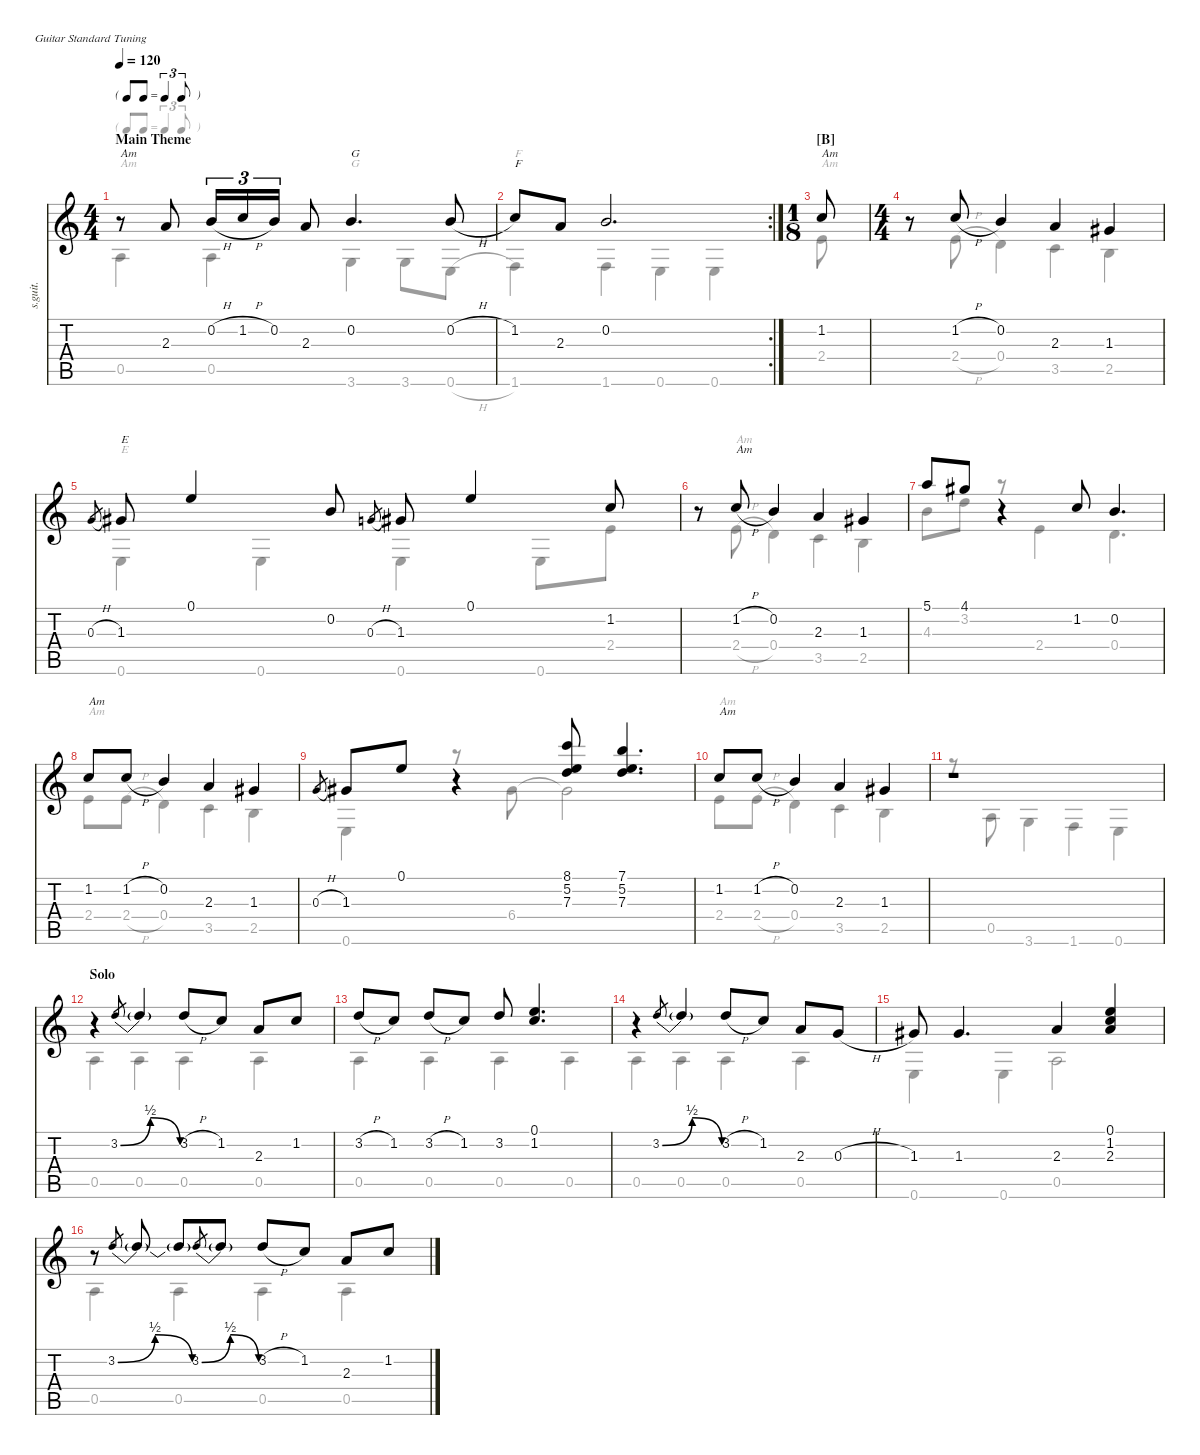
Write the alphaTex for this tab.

\defaultSystemsLayout 4
\hideDynamics
\bracketExtendMode nobrackets
\otherSystemsTrackNameOrientation horizontal
\track ("Steel Guitar" "s.guit.") {instrument acousticguitarsteel}
\staff {score tabs}
\tuning (E4 B3 G3 D3 A2 E2)
\voice
\ts (4 4)
\tf triplet8th
\section ("" "Main Theme")
\tempo 120
\clef g2
\scale
1.03638
\ks c
r.8{txt "Am" dy mf instrument acousticguitarsteel beam Up} 2.3.8{beam Up} 0.2{h}.16{tu (3 2) beam Up} 1.2{h}.16{tu (3 2) beam Up} 0.2.16{tu (3 2) beam Up} 2.3.8{beam Up} 0.2.4{d txt "G" beam Up} 0.2{h}.8{beam Up} |
\rc 2
\scale
0.963623 1.2.8{txt "F" beam Up} 2.3.8{beam Up} 0.2.2{d beam Up} |
\ts (1 8)
\beaming (8 1)
\section ("B" "")
\scale
0.348133 1.2.8{txt "Am" beam Up} |
\ts (4 4)
\beaming (8 2 2 2 2)
\scale
1.21757 r.8{beam Up} 1.2{h}.8{beam Up} 0.2.4{beam Up} 2.3.4{beam Up} 1.3{acc #}.4{beam Up} |
\scale
1.4343 0.3{h}.8{gr beam Up} 1.3{acc #}.8{txt "E" beam Up} 0.1.4{beam Up} 0.2.8{beam Up} 0.3{h}.8{gr beam Up} 1.3{acc #}.8{beam Up} 0.1.4{beam Up} 1.2.8{beam Up} |
\scale
1.03051 r.8{beam Up} 1.2{h}.8{txt "Am" beam Up} 0.2.4{beam Up} 2.3.4{beam Up} 1.3{acc #}.4{beam Up} |
\scale
0.969493 5.1.8{beam Up} 4.1{acc #}.8{beam Up} r.4{beam Up} 1.2.8{beam Up} 0.2.4{d beam Up} |
\scale
1.03051 1.2.8{txt "Am" beam Up} 1.2{h}.8{beam Up} 0.2.4{beam Up} 2.3.4{beam Up} 1.3{acc #}.4{beam Up} |
\scale
0.969493 0.3{h}.8{gr beam Up} 1.3{acc #}.8{beam Up} 0.1.8{beam Up} r.4{beam Up} (8.1 5.2 7.3).8{beam Up} (7.1 5.2 7.3).4{d beam Up} |
\scale
1.02601 1.2.8{txt "Am" beam Up} 1.2{h}.8{beam Up} 0.2.4{beam Up} 2.3.4{beam Up} 1.3{acc #}.4{beam Up} |
\scale
0.973987 r.1{beam Up} |
\section ("" "Solo")
\scale
1.03051 r.4{beam Up} 3.2{be (bendrelease 0 0 9.6 2 20.4 2 30 0)}.8{gr beam Up} 3.2{t}.4{beam Up} 3.2{h}.8{beam Up} 1.2.8{beam Up} 2.3.8{beam Up} 1.2.8{beam Up} |
\scale
0.969493 3.2{h}.8{beam Up} 1.2.8{beam Up} 3.2{h}.8{beam Up} 1.2.8{beam Up} 3.2.8{beam Up} (1.2 0.1).4{d beam Up} |
\scale
1.03853 r.4{beam Up} 3.2{be (bendrelease 0 0 9.6 2 20.4 2 30 0)}.8{gr beam Up} 3.2{t}.4{beam Up} 3.2{h}.8{beam Up} 1.2.8{beam Up} 2.3.8{beam Up} 0.3{h}.8{beam Up} |
\scale
0.961467 1.3{acc #}.8{beam Up} 1.3{acc #}.4{d beam Up} 2.3.4{beam Up} (2.3 1.2 0.1).4{beam Up} |
\scale
1.03051 r.8{beam Up} 3.2{be (bendrelease 0 0 10.2 2 20.4 2 30 0)}.8{gr beam Up} 3.2{t}.8{beam Up} 3.2{t}.8{beam Up} 3.2{be (bendrelease 0 0 10.2 2 20.4 2 30 0)}.8{gr beam Up} 3.2{t}.8{beam Up} 3.2{h}.8{beam Up} 1.2.8{beam Up} 2.3.8{beam Up} 1.2.8{beam Up}
\voice
\clef g2
\ottava regular
\simile none
\scale
1.03638
\ks c
0.5.4{txt "Am" dy mf beam Down} 0.5.4{beam Down} 3.6.4{txt "G" beam Down} 3.6.8{beam Down} 0.6{h}.8{beam Down} |
\scale
0.963623 1.6.4{txt "F" beam Down} 1.6.4{beam Down} 0.6.4{beam Down} 0.6.4{beam Down} |
\scale
0.348133 2.4.8{txt "Am" beam Down} |
\scale
1.21757 r.8{beam Down} 2.4{h}.8{beam Down} 0.4.4{beam Down} 3.5.4{beam Down} 2.5.4{beam Down} |
\scale
1.4343 0.6.4{txt "E" beam Down} 0.6.4{beam Down} 0.6.4{beam Down} 0.6.8{beam Down} 2.4.8{beam Down} |
\scale
1.03051 r.8{beam Down} 2.4{h}.8{txt "Am" beam Down} 0.4.4{beam Down} 3.5.4{beam Down} 2.5.4{beam Down} |
\scale
0.969493 4.3.8{beam Down} 3.2.8{beam Down} r.8{beam Down} 2.4.4{beam Down} 0.4.4{d beam Down} |
\scale
1.03051 2.4.8{txt "Am" beam Down} 2.4{h}.8{beam Down} 0.4.4{beam Down} 3.5.4{beam Down} 2.5.4{beam Down} |
\scale
0.969493 0.6.4{beam Down} r.8{beam Down} 6.4{acc #}.8{beam Down} 6.4{t acc #}.2{beam Down} |
\scale
1.02601 2.4.8{txt "Am" beam Down} 2.4{h}.8{beam Down} 0.4.4{beam Down} 3.5.4{beam Down} 2.5.4{beam Down} |
\scale
0.973987 r.8{beam Down} 0.5.8{beam Down} 3.6.4{beam Down} 1.6.4{beam Down} 0.6.4{beam Down} |
\scale
1.03051 0.5.4{beam Down} 0.5.4{beam Down} 0.5.4{beam Down} 0.5.4{beam Down} |
\scale
0.969493 0.5.4{beam Down} 0.5.4{beam Down} 0.5.4{beam Down} 0.5.4{beam Down} |
\scale
1.03853 0.5.4{beam Down} 0.5.4{beam Down} 0.5.4{beam Down} 0.5.4{beam Down} |
\scale
0.961467 0.6.4{beam Down} 0.6.4{beam Down} 0.5.2{beam Down} |
\scale
1.03051 0.5.4{beam Down} 0.5.4{beam Down} 0.5.4{beam Down} 0.5.4{beam Down}
